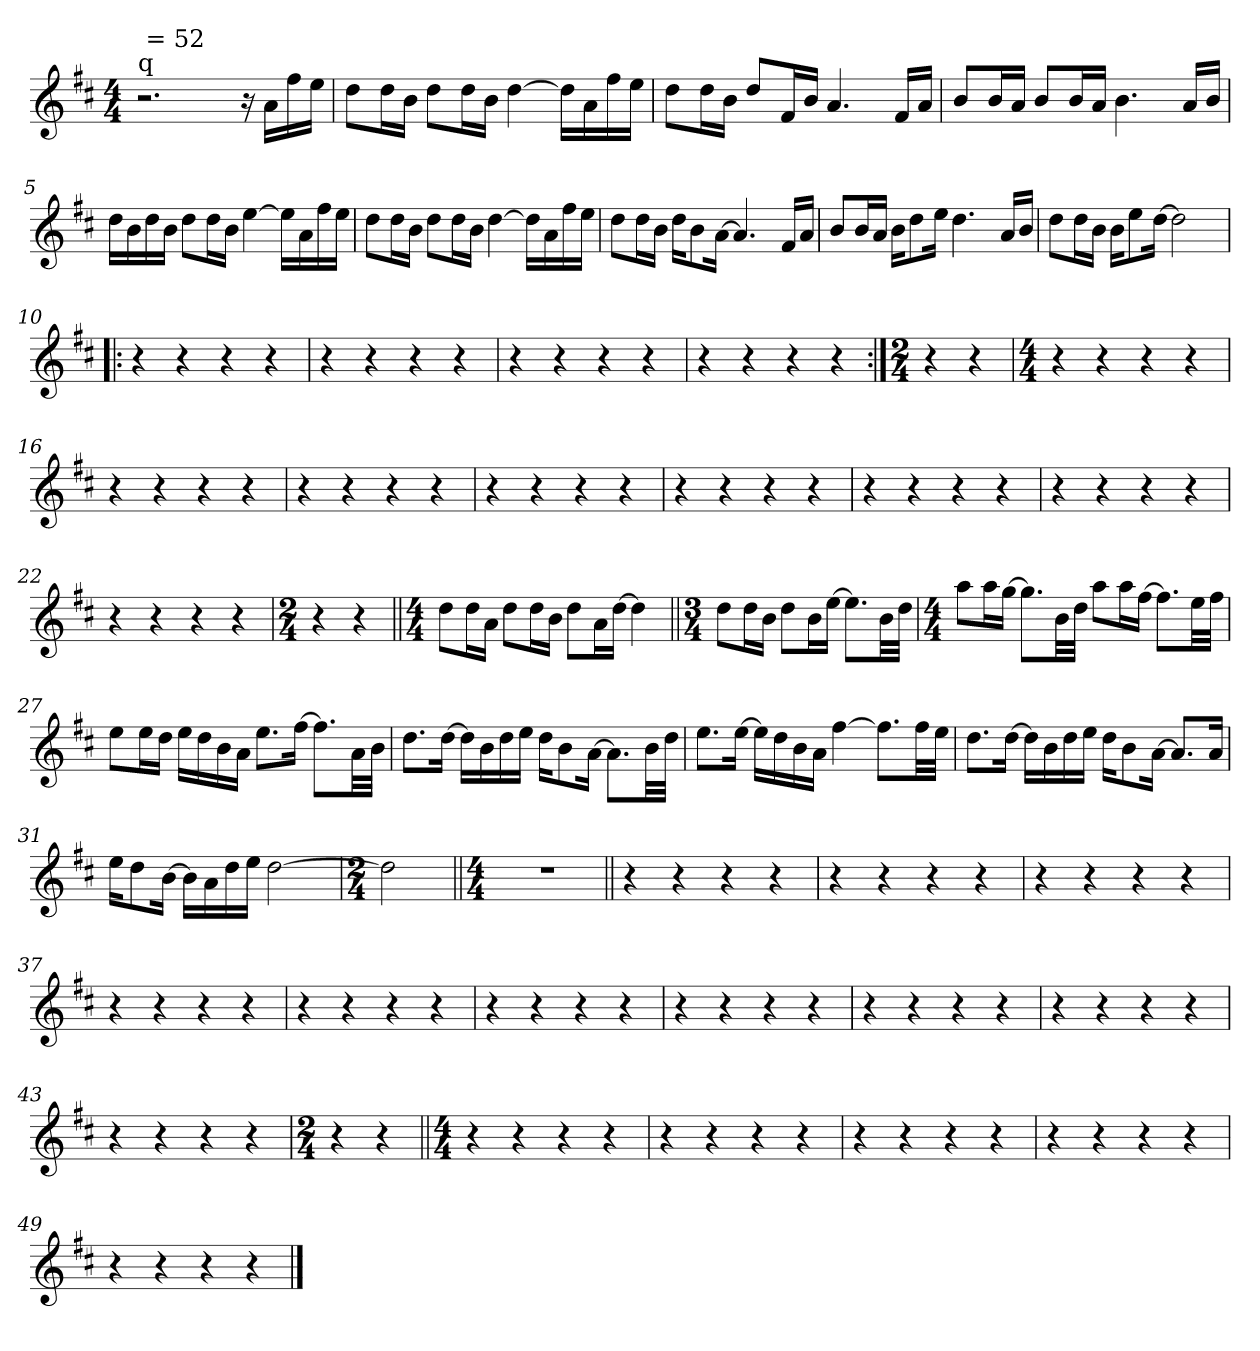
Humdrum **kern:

**kern
*part1
*staff1
!!LO:PB:g=z
*clefG2
*k[f#c#]
*D:
*M4/4
=1
!LO:TX:a:t=q
!LO:TX:t=​​ = 52
2.r
16r
16ai\LL
16ff#i\
16eei\JJ
=2
8ddi\L
16ddi\L
16bi\JJ
8ddi\L
16ddi\L
16bi\JJ
[>4ddi\
16ddi\LL]
16ai\
16ff#i\
16eei\JJ
=3
8ddi\L
16ddi\L
16bi\JJ
8ddi/L
16f#i/L
16bi/JJ
4.ai/
16f#i/LL
16ai/JJ
=4
8bi/L
16bi/L
16ai/JJ
8bi/L
16bi/L
16ai/JJ
4.bi\
16ai/LL
16bi/JJ
!!LO:LB:g=z
=5
16ddi\LL
16bi\
16ddi\
16bi\JJ
8ddi\L
16ddi\L
16bi\JJ
[>4eei\
16eei\LL]
16ai\
16ff#i\
16eei\JJ
=6
8ddi\L
16ddi\L
16bi\JJ
8ddi\L
16ddi\L
16bi\JJ
[>4ddi\
16ddi\LL]
16ai\
16ff#i\
16eei\JJ
=7
8ddi\L
16ddi\L
16bi\JJ
16ddi\KL
8bi\
[>16ai\Jk
4.ai/]
16f#i/LL
16ai/JJ
=8
8bi/L
16bi/L
16ai/JJ
16bi\KL
8ddi\
16eei\Jk
4.ddi\
16ai/LL
16bi/JJ
!!LO:LB:g=z
=9
8ddi\L
16ddi\L
16bi\JJ
16bi\KL
8eei\
[>16ddi\Jk
2ddi\]
=10!|:
4r
4r
4r
4r
=11
4r
4r
4r
4r
=12
4r
4r
4r
4r
=13
4r
4r
4r
4r
=14:|!
*M2/4
4r
4r
!!LO:LB:g=z
=15
*M4/4
4r
4r
4r
4r
=16
4r
4r
4r
4r
=17
4r
4r
4r
4r
=18
4r
4r
4r
4r
=19
4r
4r
4r
4r
=20
4r
4r
4r
4r
!!LO:LB:g=z
=21
4r
4r
4r
4r
=22
4r
4r
4r
4r
=23
*M2/4
4r
4r
=24||
*M4/4
8ddi\L
16ddi\L
16ai\JJ
8ddi\L
16ddi\L
16bi\JJ
8ddi\L
16ai\L
[>16ddi\JJ
4ddi\]
=25||
*M3/4
8ddi\L
16ddi\L
16bi\JJ
8ddi\L
16bi\L
[>16eei\JJ
8.eei\L]
32bi\LL
32ddi\JJJ
!!LO:LB:g=z
=26
*M4/4
8aai\L
16aai\L
[>16ggi\JJ
8.ggi\L]
32bi\LL
32ddi\JJJ
8aai\L
16aai\L
[>16ff#i\JJ
8.ff#i\L]
32eei\LL
32ff#i\JJJ
=27
8eei\L
16eei\L
16ddi\JJ
16eei\LL
16ddi\
16bi\
16ai\JJ
8.eei\L
[>16ff#i\Jk
8.ff#i\L]
32ai\LL
32bi\JJJ
=28
8.ddi\L
[>16ddi\Jk
16ddi\LL]
16bi\
16ddi\
16eei\JJ
16ddi\KL
8bi\
[>16ai\Jk
8.ai\L]
32bi\LL
32ddi\JJJ
!!LO:LB:g=z
=29
8.eei\L
[>16eei\Jk
16eei\LL]
16ddi\
16bi\
16ai\JJ
[>4ff#i\
8.ff#i\L]
32ff#i\LL
32eei\JJJ
=30
8.ddi\L
[>16ddi\Jk
16ddi\LL]
16bi\
16ddi\
16eei\JJ
16ddi\KL
8bi\
[>16ai\Jk
8.ai/L]
16ai/Jk
=31
16eei\KL
8ddi\
[>16bi\Jk
16bi\LL]
16ai\
16ddi\
16eei\JJ
[>2ddi\
=32
*M2/4
2ddi\]
=33||
*M4/4
1r
!!LO:LB:g=z
=34||
4r
4r
4r
4r
=35
4r
4r
4r
4r
=36
4r
4r
4r
4r
=37
4r
4r
4r
4r
=38
4r
4r
4r
4r
=39
4r
4r
4r
4r
!!LO:LB:g=z
=40
4r
4r
4r
4r
=41
4r
4r
4r
4r
=42
4r
4r
4r
4r
=43
4r
4r
4r
4r
=44
*M2/4
4r
4r
!!LO:LB:g=z
=45||
*M4/4
4r
4r
4r
4r
=46
4r
4r
4r
4r
=47
4r
4r
4r
4r
=48
4r
4r
4r
4r
=49
4r
4r
4r
4r
==
*-
